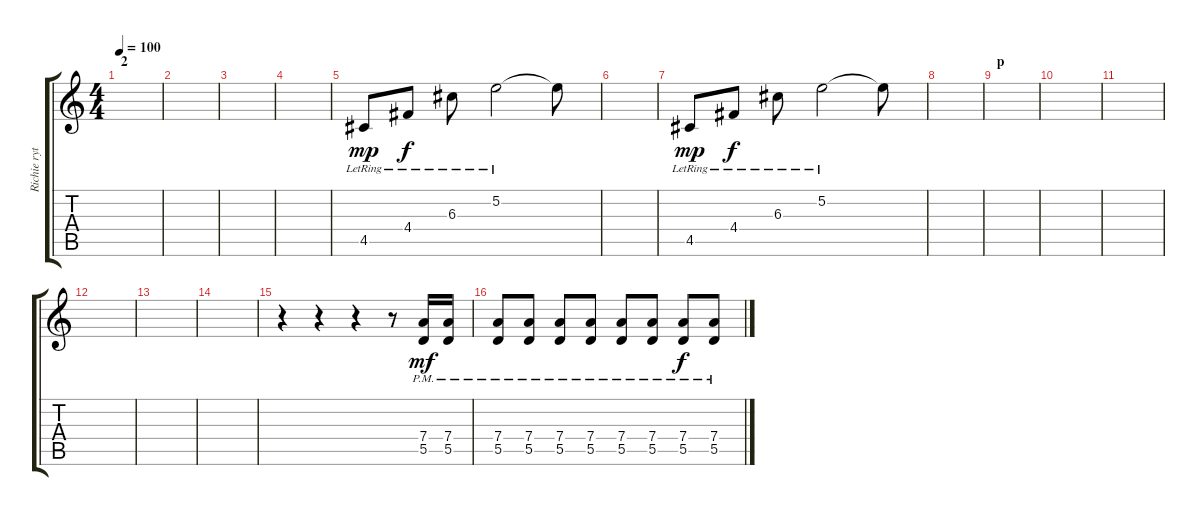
\track ("Richie rythm" "Richie ryt") {instrument distortionguitar}
\staff {score tabs}
\tuning (E4 B3 G3 D3 A2 E2) {hide}
\ts (4 4)
\section ("" "2")
\tempo 100
\clef g2
\ks c
|
|
|
|
4.5{lr}.8{dy mp volume 11 instrument electricguitarclean} 4.4{lr}.8{dy f} 6.3{lr}.8 5.2{lr}.2 5.2{t}.8 |
|
4.5{lr}.8{dy mp volume 11 instrument electricguitarclean} 4.4{lr}.8{dy f} 6.3{lr}.8 5.2{lr}.2 5.2{t}.8 |
|
\section ("" "p")
|
|
|
|
|
|
r.4 r.4 r.4 r.8 (7.4{pm} 5.5{pm}).16{dy mf} (7.4{pm} 5.5{pm}).16 |
(7.4{pm} 5.5{pm}).8 (7.4{pm} 5.5{pm}).8 (7.4{pm} 5.5{pm}).8 (7.4{pm} 5.5{pm}).8 (7.4{pm} 5.5{pm}).8 (7.4{pm} 5.5{pm}).8 (7.4{pm} 5.5{pm}).8{dy f} (7.4{pm} 5.5{pm}).8
